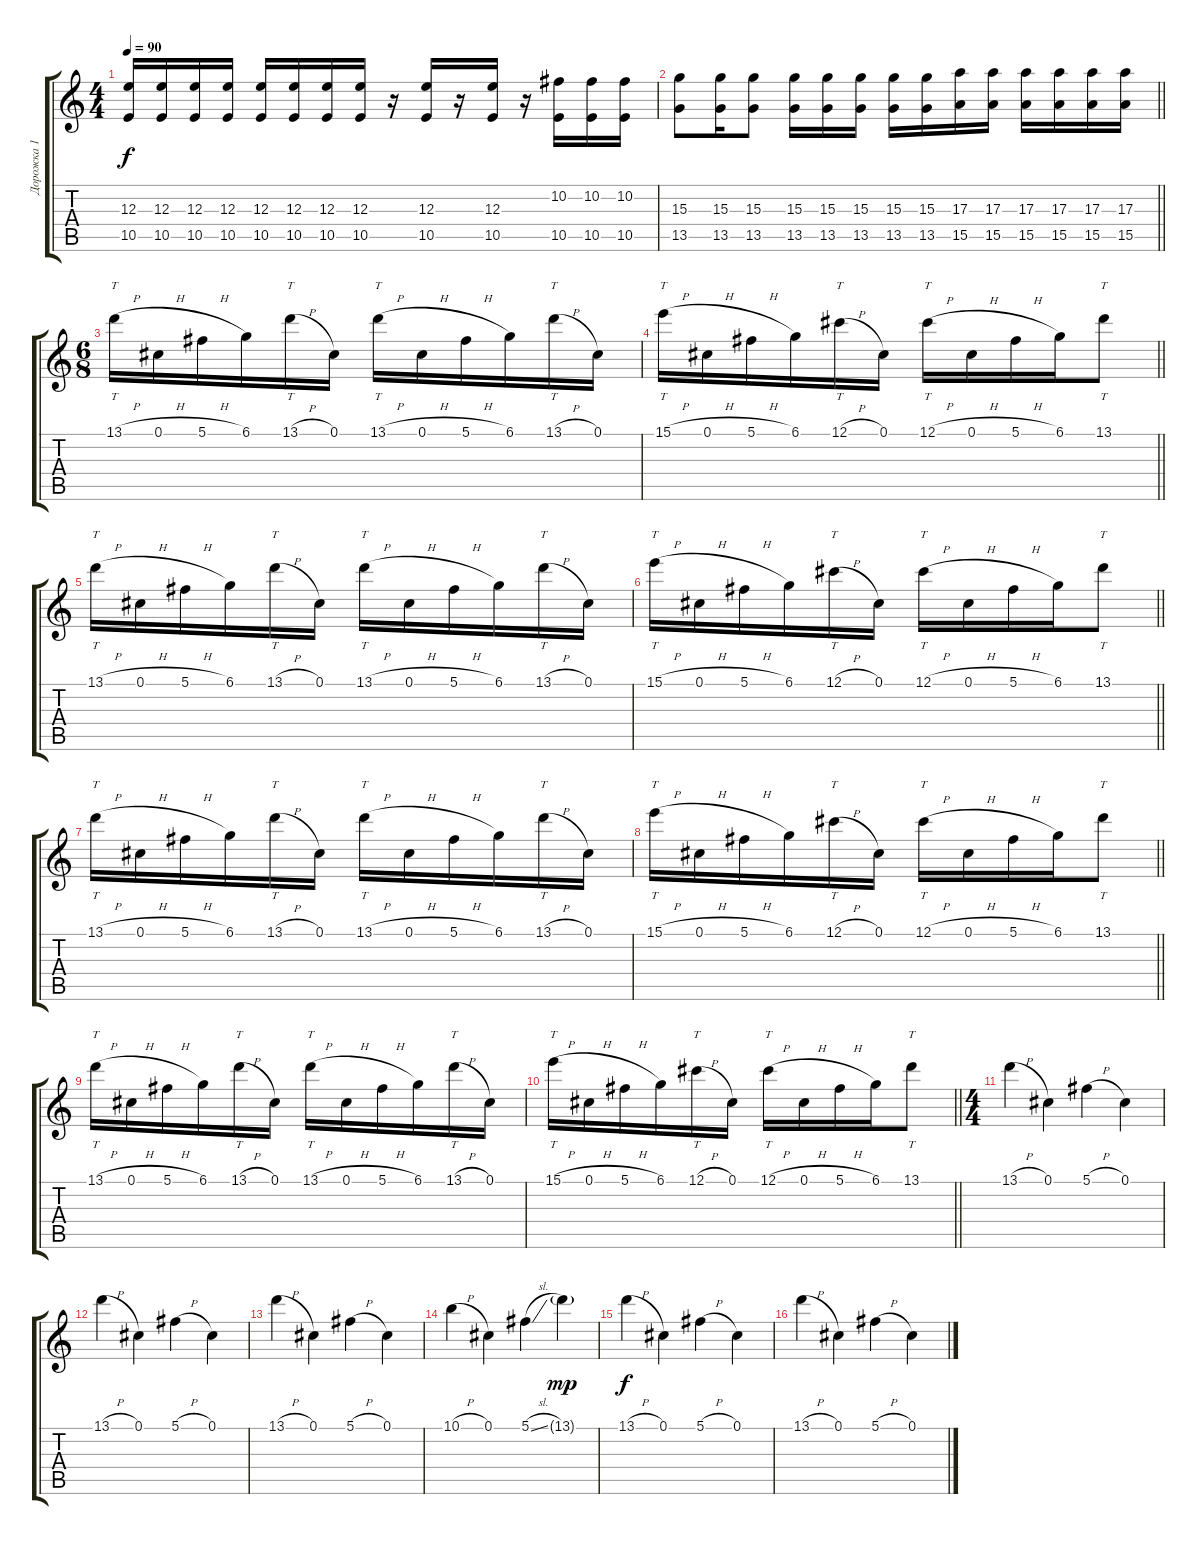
\track ("Дорожка 1" "Дорожка 1") {instrument electricguitarclean}
\staff {score tabs}
\tuning (Db4 Ab3 E3 B2 Gb2 Db2) {hide}
\ts (4 4)
\tempo 90
\clef g2
\ks c
(12.3 10.5).16{dy f} (12.3 10.5).16 (12.3 10.5).16 (12.3 10.5).16 (12.3 10.5).16 (12.3 10.5).16 (12.3 10.5).16 (12.3 10.5).16 r.16 (12.3 10.5).16 r.16 (12.3 10.5).16 r.16 (10.2 10.5).16 (10.2 10.5).16 (10.2 10.5).16 |
\barLineRight lightlight
(15.3 13.5).8 (15.3 13.5).16 (15.3 13.5).8 (15.3 13.5).16 (15.3 13.5).16 (15.3 13.5).16 (15.3 13.5).16 (15.3 13.5).16 (17.3 15.5).16 (17.3 15.5).16 (17.3 15.5).16 (17.3 15.5).16 (17.3 15.5).16 (17.3 15.5).16 |
\ts (6 8)
13.1{h}.16{tt} 0.1{h}.16 5.1{h}.16 6.1.16 13.1{h}.16{tt} 0.1.16 13.1{h}.16{tt} 0.1{h}.16 5.1{h}.16 6.1.16 13.1{h}.16{tt} 0.1.16 |
\barLineRight lightlight
15.1{h}.16{tt} 0.1{h}.16 5.1{h}.16 6.1.16 12.1{h}.16{tt} 0.1.16 12.1{h}.16{tt} 0.1{h}.16 5.1{h}.16 6.1.16 13.1.8{tt} |
13.1{h}.16{tt} 0.1{h}.16 5.1{h}.16 6.1.16 13.1{h}.16{tt} 0.1.16 13.1{h}.16{tt} 0.1{h}.16 5.1{h}.16 6.1.16 13.1{h}.16{tt} 0.1.16 |
\barLineRight lightlight
15.1{h}.16{tt} 0.1{h}.16 5.1{h}.16 6.1.16 12.1{h}.16{tt} 0.1.16 12.1{h}.16{tt} 0.1{h}.16 5.1{h}.16 6.1.16 13.1.8{tt} |
13.1{h}.16{tt} 0.1{h}.16 5.1{h}.16 6.1.16 13.1{h}.16{tt} 0.1.16 13.1{h}.16{tt} 0.1{h}.16 5.1{h}.16 6.1.16 13.1{h}.16{tt} 0.1.16 |
\barLineRight lightlight
15.1{h}.16{tt} 0.1{h}.16 5.1{h}.16 6.1.16 12.1{h}.16{tt} 0.1.16 12.1{h}.16{tt} 0.1{h}.16 5.1{h}.16 6.1.16 13.1.8{tt} |
13.1{h}.16{tt} 0.1{h}.16 5.1{h}.16 6.1.16 13.1{h}.16{tt} 0.1.16 13.1{h}.16{tt} 0.1{h}.16 5.1{h}.16 6.1.16 13.1{h}.16{tt} 0.1.16 |
\barLineRight lightlight
15.1{h}.16{tt} 0.1{h}.16 5.1{h}.16 6.1.16 12.1{h}.16{tt} 0.1.16 12.1{h}.16{tt} 0.1{h}.16 5.1{h}.16 6.1.16 13.1.8{tt} |
\ts (4 4)
13.1{h}.4 0.1.4 5.1{h}.4 0.1.4 |
13.1{h}.4 0.1.4 5.1{h}.4 0.1.4 |
13.1{h}.4 0.1.4 5.1{h}.4 0.1.4 |
10.1{h}.4 0.1.4 5.1{sl}.4 13.1{g}.4{dy mp} |
13.1{h}.4{dy f} 0.1.4 5.1{h}.4 0.1.4 |
13.1{h}.4 0.1.4 5.1{h}.4 0.1.4
